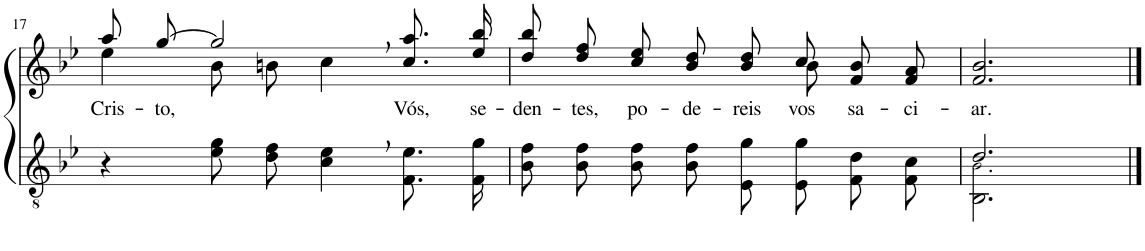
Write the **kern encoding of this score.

**kern	**kern	**text
*part2	*part1	*part1
*staff2	*staff1	*staff1
*I"Parte III e IV	*I"Parte I e II	*
!!LO:PB:g=z
*clefGv2	*clefG2	*
*Trd4c7	*Trd4c7	*
*k[b-e-]	*k[b-e-]	*
*M4/4	*M4/4	*
=17	=17	=17
*	*^	*
!	!	!	!LO:LY:b
4r	8aa/L	4ee-\	Cris-
!	!	!	!LO:LY:b
.	[8gg/J	.	-to,
8e-\ 8g\L	2gg,/]	8b-\L	.
8d\ 8f\J	.	8bn\J	.
4c\, 4e-\,	.	4cc\	.
!	!	!	!LO:LY:b
8.F\ 8.e-\L	8.cc\ 8.aa\L	4ryy	Vós,
!	!	!	!LO:LY:b
16F\ 16g\Jk	16ee-\ 16bb-\Jk	.	se-
=18	=18	=18	=18
!	!	!	!LO:LY:b
8B-\ 8f\L	8dd\ 8bb-\L	8ryy	-den-
!	!	!	!LO:LY:b
*	*v	*v	*
8B-\ 8f\J	8dd\ 8ff\J	-tes,
!	!	!LO:LY:b
8B-\ 8f\L	8cc\ 8ee-\L	po-
!	!	!LO:LY:b
8B-\ 8f\J	8b-\ 8dd\J	-de-
!	!	!LO:LY:b
8E-\ 8g\L	8b-\ 8dd\L	-reis
*	*^	*
!	!	!	!LO:LY:b
8E-\ 8g\J	8cc\J	8b-\	vos
!	!	!	!LO:LY:b
8F/ 8d/L	8f/ 8b-/L	4ryy	sa-
!	!	!	!LO:LY:b
8F/ 8c/J	8f/ 8a/J	.	-ci-
*	*v	*v	*
=19	=19	=19
*^	*	*
!	!	!	!LO:LY:b
2.d/	2.BB-\ 2.B-!\	2.f/ 2.b-/	-ar.
*v	*v	*	*
==	==	==
*-	*-	*-
